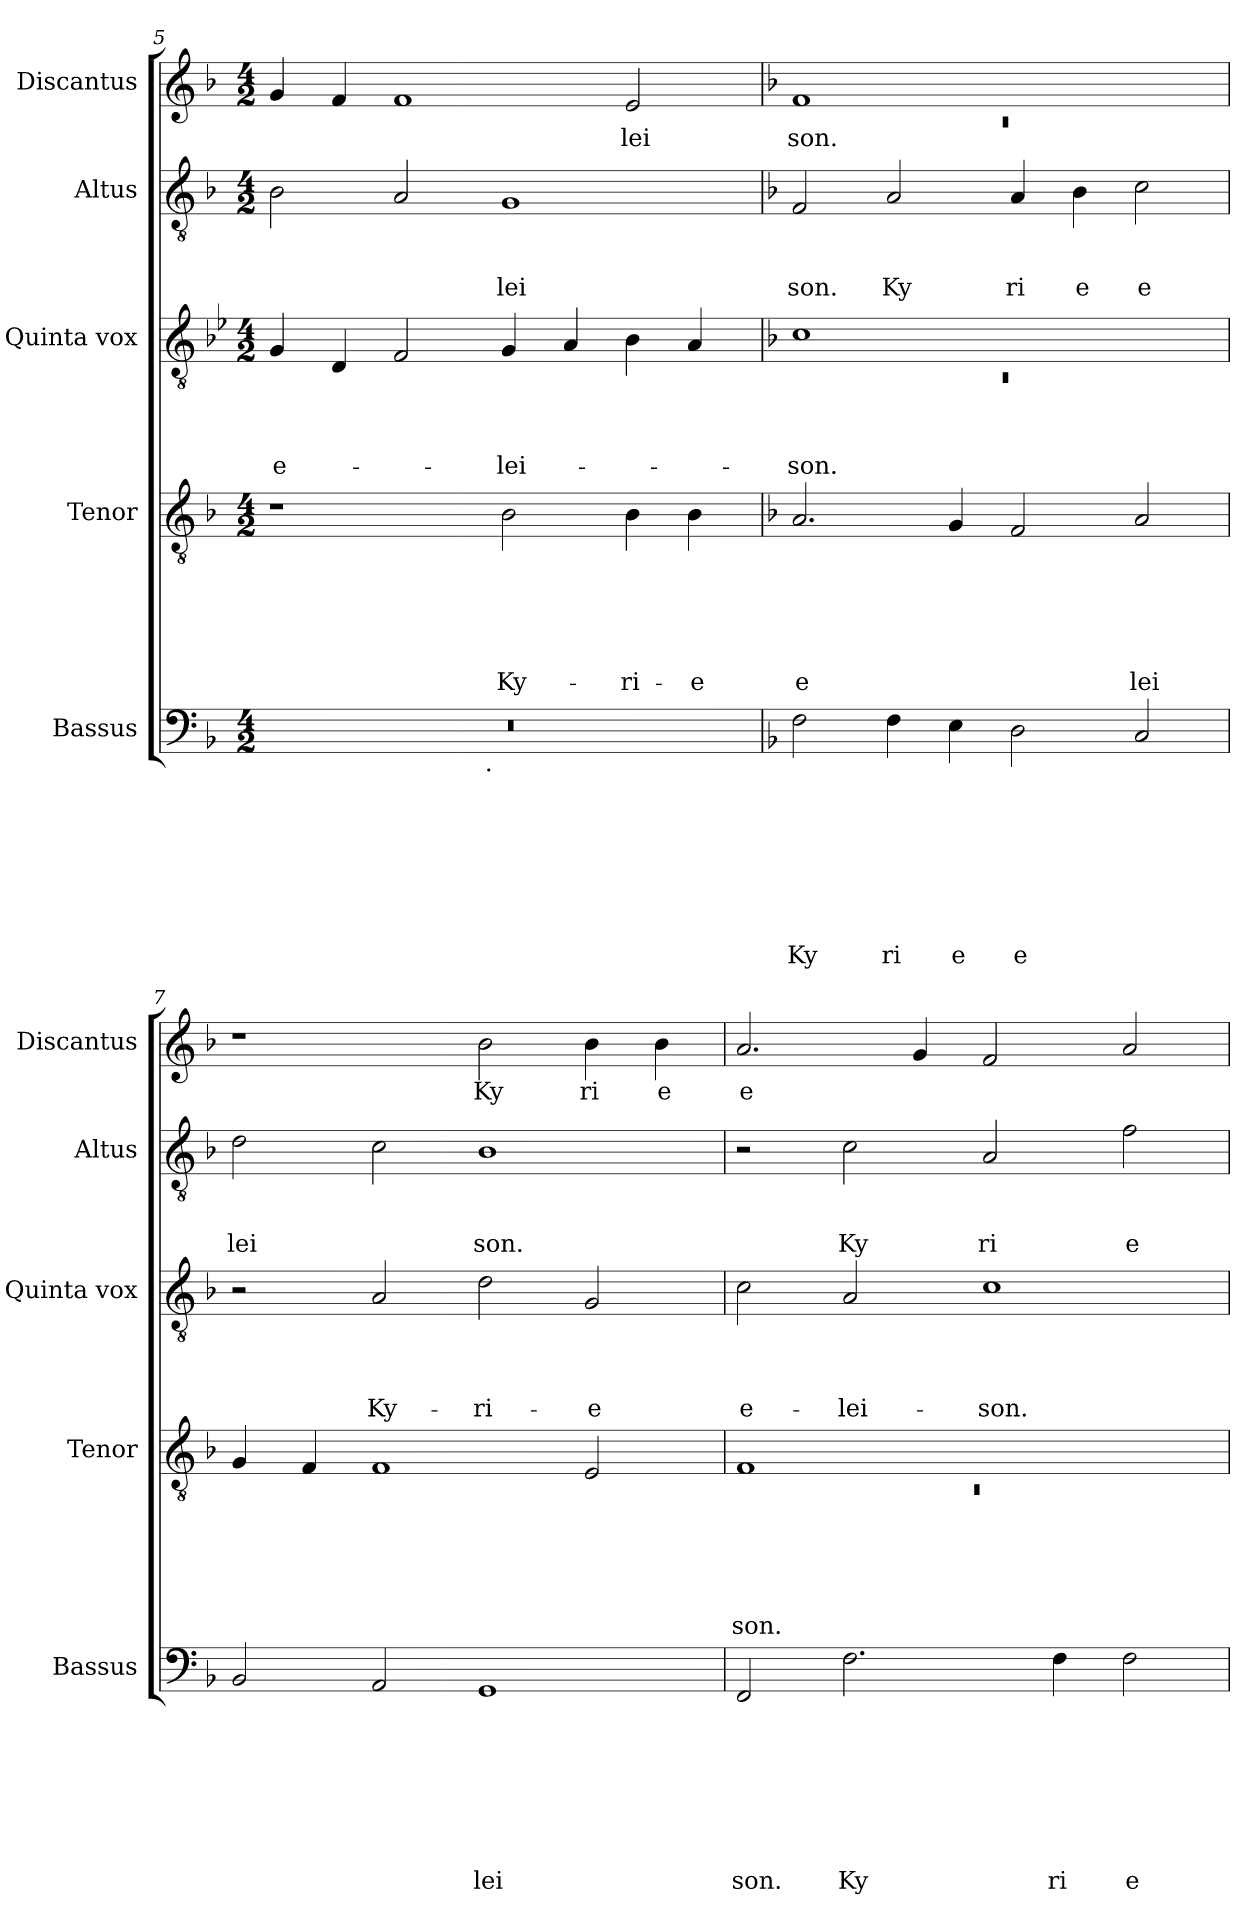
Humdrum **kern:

**kern	**text	**text	**text	**text	**text	**text	**text	**text	**kern	**text	**text	**text	**text	**text	**text	**kern	**text	**text	**text	**text	**kern	**text	**text	**text	**kern	**text
*part5	*part5	*part5	*part5	*part5	*part5	*part5	*part5	*part5	*part4	*part4	*part4	*part4	*part4	*part4	*part4	*part3	*part3	*part3	*part3	*part3	*part2	*part2	*part2	*part2	*part1	*part1
*staff5	*staff5	*staff5	*staff5	*staff5	*staff5	*staff5	*staff5	*staff5	*staff4	*staff4	*staff4	*staff4	*staff4	*staff4	*staff4	*staff3	*staff3	*staff3	*staff3	*staff3	*staff2	*staff2	*staff2	*staff2	*staff1	*staff1
*I"Bassus	*	*	*	*	*	*	*	*	*I"Tenor	*	*	*	*	*	*	*I"Quinta vox	*	*	*	*	*I"Altus	*	*	*	*I"Discantus	*
*I'Bassus	*	*	*	*	*	*	*	*	*I'Tenor	*	*	*	*	*	*	*I'Quinta vox	*	*	*	*	*I'Altus	*	*	*	*I'Discantus	*
*clefF4	*	*	*	*	*	*	*	*	*clefGv2	*	*	*	*	*	*	*clefGv2	*	*	*	*	*clefGv2	*	*	*	*clefG2	*
*ITrd-3c-5	*	*	*	*	*	*	*	*	*ITrd-3c-5	*	*	*	*	*	*	*	*	*	*	*	*ITrd-3c-5	*	*	*	*ITrd-3c-5	*
*k[b-e-]	*	*	*	*	*	*	*	*	*k[b-e-]	*	*	*	*	*	*	*k[b-e-]	*	*	*	*	*k[b-e-]	*	*	*	*k[b-e-]	*
*B-:	*	*	*	*	*	*	*	*	*B-:	*	*	*	*	*	*	*B-:	*	*	*	*	*B-:	*	*	*	*B-:	*
*M4/2	*	*	*	*	*	*	*	*	*M4/2	*	*	*	*	*	*	*M4/2	*	*	*	*	*M4/2	*	*	*	*M4/2	*
=5	=5	=5	=5	=5	=5	=5	=5	=5	=5	=5	=5	=5	=5	=5	=5	=5	=5	=5	=5	=5	=5	=5	=5	=5	=5	=5
!	!	!	!	!	!	!	!	!	!	!	!	!	!	!	!	!	!	!	!	!LO:LY:b	!	!	!	!	!	!
*^	*	*	*	*	*	*	*	*	*	*	*	*	*	*	*	*	*	*	*	*	*	*	*	*	*	*
0r	2ryy	.	.	.	.	.	.	.	.	1r	.	.	.	.	.	.	4G/	.	.	.	e-	2e-\	.	.	.	4cc</	.
.	.	.	.	.	.	.	.	.	.	.	.	.	.	.	.	.	4D/	.	.	.	.	.	.	.	.	4b-/	.
.	4...ryy	.	.	.	.	.	.	.	.	.	.	.	.	.	.	.	2F/	.	.	.	.	2d/	.	.	.	1b-	.
!	!LO:TX:b:t=.	!	!	!	!	!	!	!	!	!	!	!	!	!	!	!	!	!	!	!	!	!	!	!	!	!	!
.	1ryy	.	.	.	.	.	.	.	.	.	.	.	.	.	.	.	.	.	.	.	.	.	.	.	.	.	.
!	!	!	!	!	!	!	!	!	!	!	!	!	!	!	!	!LO:LY:b	!	!	!	!	!LO:LY:b	!	!	!	!LO:LY:b	!	!
.	.	.	.	.	.	.	.	.	.	2e-\	.	.	.	.	.	Ky-	4G/	.	.	.	-lei-	1c	.	.	lei	.	.
.	.	.	.	.	.	.	.	.	.	.	.	.	.	.	.	.	4A/	.	.	.	.	.	.	.	.	.	.
!	!	!	!	!	!	!	!	!	!	!	!	!	!	!	!	!LO:LY:b	!	!	!	!	!	!	!	!	!	!	!LO:LY:b
.	.	.	.	.	.	.	.	.	.	4e-\	.	.	.	.	.	-ri-	4B-\	.	.	.	.	.	.	.	.	2a/	lei
!	!	!	!	!	!	!	!	!	!	!	!	!	!	!	!	!LO:LY:b	!	!	!	!	!	!	!	!	!	!	!
.	.	.	.	.	.	.	.	.	.	4e-\	.	.	.	.	.	-e	4A/	.	.	.	.	.	.	.	.	.	.
.	32ryy	.	.	.	.	.	.	.	.	.	.	.	.	.	.	.	.	.	.	.	.	.	.	.	.	.	.
*v	*v	*	*	*	*	*	*	*	*	*	*	*	*	*	*	*	*	*	*	*	*	*	*	*	*	*	*
!!LO:LB:g=z
=6	=6	=6	=6	=6	=6	=6	=6	=6	=6	=6	=6	=6	=6	=6	=6	=6	=6	=6	=6	=6	=6	=6	=6	=6	=6	=6
*	*	*	*	*	*	*	*	*	*	*	*	*	*	*	*	*k[b-]	*	*	*	*	*	*	*	*	*	*
*	*	*	*	*	*	*	*	*	*	*	*	*	*	*	*	*F:	*	*	*	*	*	*	*	*	*	*
*^	*	*	*	*	*	*	*	*	*	*	*	*	*	*	*	*^	*	*	*	*	*	*	*	*	*^	*
!	!	!	!	!	!	!	!	!	!LO:LY:b	!	!	!	!	!	!	!LO:LY:b	!	!LO:N:vis=1	!	!	!	!LO:LY:b	!	!	!	!LO:LY:b	!	!LO:N:vis=1	!LO:LY:b
*v	*v	*	*	*	*	*	*	*	*	*	*	*	*	*	*	*	*	*	*	*	*	*	*	*	*	*	*	*	*
2B-\	.	.	.	.	.	.	.	Ky	2.d/	.	.	.	.	.	e	1c	0rC	.	.	.	-son.	2B-/	.	.	son.	1b-	0rc	son.
!	!	!	!	!	!	!	!	!LO:LY:b	!	!	!	!	!	!	!	!	!	!	!	!	!	!	!	!	!LO:LY:b	!	!	!
4B-\	.	.	.	.	.	.	.	ri	.	.	.	.	.	.	.	.	.	.	.	.	.	2d/	.	.	Ky	.	.	.
!	!	!	!	!	!	!	!	!LO:LY:b	!	!	!	!	!	!	!	!	!	!	!	!	!	!	!	!	!	!	!	!
4A\	.	.	.	.	.	.	.	e	4c/	.	.	.	.	.	.	.	.	.	.	.	.	.	.	.	.	.	.	.
!	!	!	!	!	!	!	!	!LO:LY:b	!	!	!	!	!	!	!	!	!	!	!	!	!	!	!	!	!LO:LY:b	!	!	!
2G\	.	.	.	.	.	.	.	e	2B-/	.	.	.	.	.	.	1ryy	.	.	.	.	.	4d/	.	.	ri	1ryy	.	.
!	!	!	!	!	!	!	!	!	!	!	!	!	!	!	!	!	!	!	!	!	!	!	!	!	!LO:LY:b	!	!	!
.	.	.	.	.	.	.	.	.	.	.	.	.	.	.	.	.	.	.	.	.	.	4e-\	.	.	e	.	.	.
!	!	!	!	!	!	!	!	!	!	!	!	!	!	!	!LO:LY:b	!	!	!	!	!	!	!	!	!	!LO:LY:b	!	!	!
2F/	.	.	.	.	.	.	.	.	2d/	.	.	.	.	.	lei	.	.	.	.	.	.	2f\	.	.	e	.	.	.
*	*	*	*	*	*	*	*	*	*	*	*	*	*	*	*	*v	*v	*	*	*	*	*	*	*	*	*v	*v	*
=7	=7	=7	=7	=7	=7	=7	=7	=7	=7	=7	=7	=7	=7	=7	=7	=7	=7	=7	=7	=7	=7	=7	=7	=7	=7	=7
!	!	!	!	!	!	!	!	!	!	!	!	!	!	!	!	!	!	!	!	!	!	!	!	!LO:LY:b	!	!
2E-/	.	.	.	.	.	.	.	.	4c/	.	.	.	.	.	.	2r	.	.	.	.	2g\	.	.	lei	1r	.
.	.	.	.	.	.	.	.	.	4B-/	.	.	.	.	.	.	.	.	.	.	.	.	.	.	.	.	.
!	!	!	!	!	!	!	!	!	!	!	!	!	!	!	!	!	!	!	!	!LO:LY:b	!	!	!	!	!	!
2D/	.	.	.	.	.	.	.	.	1B-	.	.	.	.	.	.	2A/	.	.	.	Ky-	2f\	.	.	.	.	.
!	!	!	!	!	!	!	!	!LO:LY:b	!	!	!	!	!	!	!	!	!	!	!	!LO:LY:b	!	!	!	!LO:LY:b	!	!LO:LY:b
1C	.	.	.	.	.	.	.	lei	.	.	.	.	.	.	.	2d\	.	.	.	-ri-	1e-	.	.	son.	2ee-\	Ky
!	!	!	!	!	!	!	!	!	!	!	!	!	!	!	!	!	!	!	!	!LO:LY:b	!	!	!	!	!	!LO:LY:b
.	.	.	.	.	.	.	.	.	2A/	.	.	.	.	.	.	2G/	.	.	.	-e	.	.	.	.	4ee-\	ri
!	!	!	!	!	!	!	!	!	!	!	!	!	!	!	!	!	!	!	!	!	!	!	!	!	!	!LO:LY:b
.	.	.	.	.	.	.	.	.	.	.	.	.	.	.	.	.	.	.	.	.	.	.	.	.	4ee-\	e
=8	=8	=8	=8	=8	=8	=8	=8	=8	=8	=8	=8	=8	=8	=8	=8	=8	=8	=8	=8	=8	=8	=8	=8	=8	=8	=8
*	*	*	*	*	*	*	*	*	*^	*	*	*	*	*	*	*	*	*	*	*	*	*	*	*	*	*
!	!	!	!	!	!	!	!	!LO:LY:b	!	!LO:N:vis=1	!	!	!	!	!	!LO:LY:b	!	!	!	!	!LO:LY:b	!	!	!	!	!	!LO:LY:b
2BB-/	.	.	.	.	.	.	.	son.	1B-	0rC	.	.	.	.	.	son.	2c\	.	.	.	e-	2r	.	.	.	2.dd/	e
!	!	!	!	!	!	!	!	!LO:LY:b	!	!	!	!	!	!	!	!	!	!	!	!	!LO:LY:b	!	!	!	!LO:LY:b	!	!
2.B-\	.	.	.	.	.	.	.	Ky	.	.	.	.	.	.	.	.	2A/	.	.	.	-lei-	2f\	.	.	Ky	.	.
.	.	.	.	.	.	.	.	.	.	.	.	.	.	.	.	.	.	.	.	.	.	.	.	.	.	4cc/	.
!	!	!	!	!	!	!	!	!	!	!	!	!	!	!	!	!	!	!	!	!	!LO:LY:b	!	!	!	!LO:LY:b	!	!
.	.	.	.	.	.	.	.	.	1ryy	.	.	.	.	.	.	.	1c	.	.	.	-son.	2d/	.	.	ri	2b-/	.
!	!	!	!	!	!	!	!	!LO:LY:b	!	!	!	!	!	!	!	!	!	!	!	!	!	!	!	!	!	!	!
4B-\	.	.	.	.	.	.	.	ri	.	.	.	.	.	.	.	.	.	.	.	.	.	.	.	.	.	.	.
!	!	!	!	!	!	!	!	!LO:LY:b	!	!	!	!	!	!	!	!	!	!	!	!	!	!	!	!	!LO:LY:b	!	!
2B-\	.	.	.	.	.	.	.	e	.	.	.	.	.	.	.	.	.	.	.	.	.	2b-\	.	.	e	2dd/	.
*	*	*	*	*	*	*	*	*	*v	*v	*	*	*	*	*	*	*	*	*	*	*	*	*	*	*	*	*
=	=	=	=	=	=	=	=	=	=	=	=	=	=	=	=	=	=	=	=	=	=	=	=	=	=	=
*-	*-	*-	*-	*-	*-	*-	*-	*-	*-	*-	*-	*-	*-	*-	*-	*-	*-	*-	*-	*-	*-	*-	*-	*-	*-	*-
